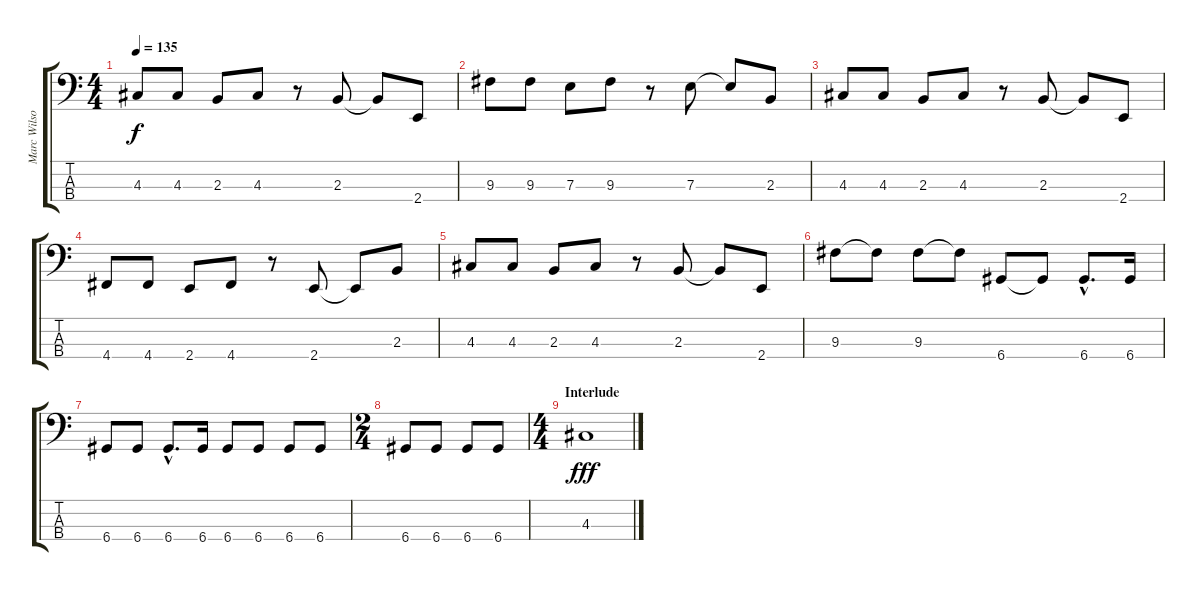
\track ("Marc Wilson - Bass" "Marc Wilso") {instrument electricbassfinger}
\staff {score tabs}
\tuning (G2 D2 A1 D1) {hide}
\ts (4 4)
\tempo 135
\clef f4
\ks c
4.3.8{dy f} 4.3.8 2.3.8 4.3.8 r.8 2.3.8 2.3{t}.8 2.4.8 |
9.3.8 9.3.8 7.3.8 9.3.8 r.8 7.3.8 7.3{t}.8 2.3.8 |
4.3.8 4.3.8 2.3.8 4.3.8 r.8 2.3.8 2.3{t}.8 2.4.8 |
4.4.8 4.4.8 2.4.8 4.4.8 r.8 2.4.8 2.4{t}.8 2.3.8 |
4.3.8 4.3.8 2.3.8 4.3.8 r.8 2.3.8 2.3{t}.8 2.4.8 |
9.3.8 9.3{t}.8 9.3.8 9.3{t}.8 6.4.8 6.4{t}.8 6.4{hac}.8{d} 6.4.16 |
6.4.8 6.4.8 6.4{hac}.8{d} 6.4.16 6.4.8 6.4.8 6.4.8 6.4.8 |
\ts (2 4)
6.4.8 6.4.8 6.4.8 6.4.8 |
\ts (4 4)
\section ("" "Interlude")
4.3.1{dy fff}
